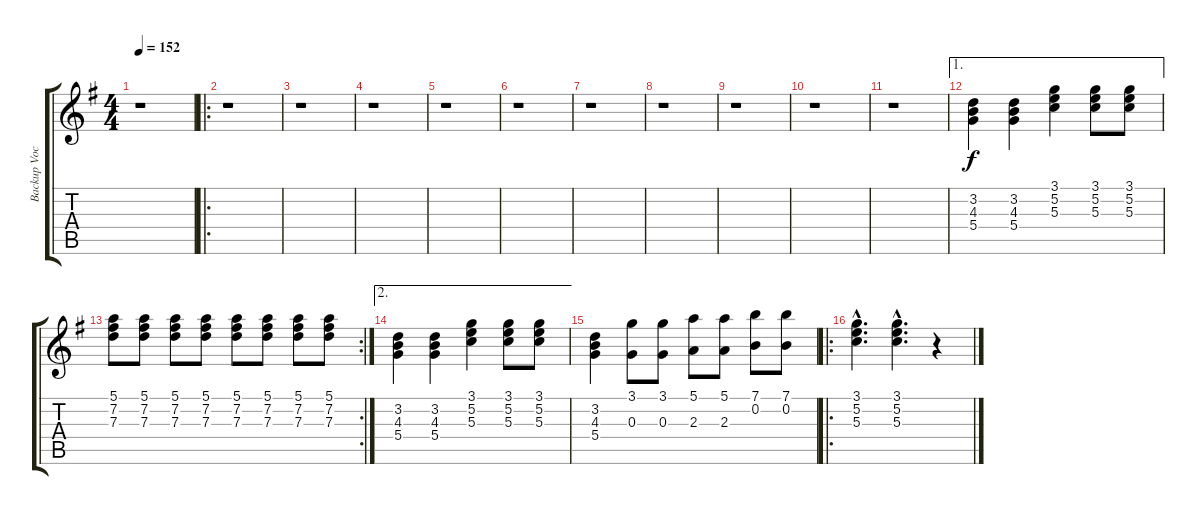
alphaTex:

\track ("Backup Vocal" "Backup Voc") {instrument choiraahs}
\staff {score tabs}
\tuning (E5 B4 G4 D4 A3 E3) {hide}
\ts (4 4)
\tempo 152
\clef g2
\ks g
r.1{dy f instrument choiraahs} |
\ro
r.1 |
r.1 |
r.1 |
r.1 |
r.1 |
r.1 |
r.1 |
r.1 |
r.1 |
r.1 |
\ae 1
(3.2 4.3 5.4).4 (3.2 4.3 5.4).4 (3.1 5.2 5.3).4 (3.1 5.2 5.3).8 (3.1 5.2 5.3).8 |
\rc 2
(5.1 7.2 7.3).8 (5.1 7.2 7.3).8 (5.1 7.2 7.3).8 (5.1 7.2 7.3).8 (5.1 7.2 7.3).8 (5.1 7.2 7.3).8 (5.1 7.2 7.3).8 (5.1 7.2 7.3).8 |
\ae 2
(3.2 4.3 5.4).4 (3.2 4.3 5.4).4 (3.1 5.2 5.3).4 (3.1 5.2 5.3).8 (3.1 5.2 5.3).8 |
(3.2 4.3 5.4).4 (3.1 0.3).8 (3.1 0.3).8 (5.1 2.3).8 (5.1 2.3).8 (7.1 0.2).8 (7.1 0.2).8 |
\ro
(3.1{hac} 5.2{hac} 5.3{hac}).4{d} (3.1{hac} 5.2{hac} 5.3{hac}).4{d} r.4
